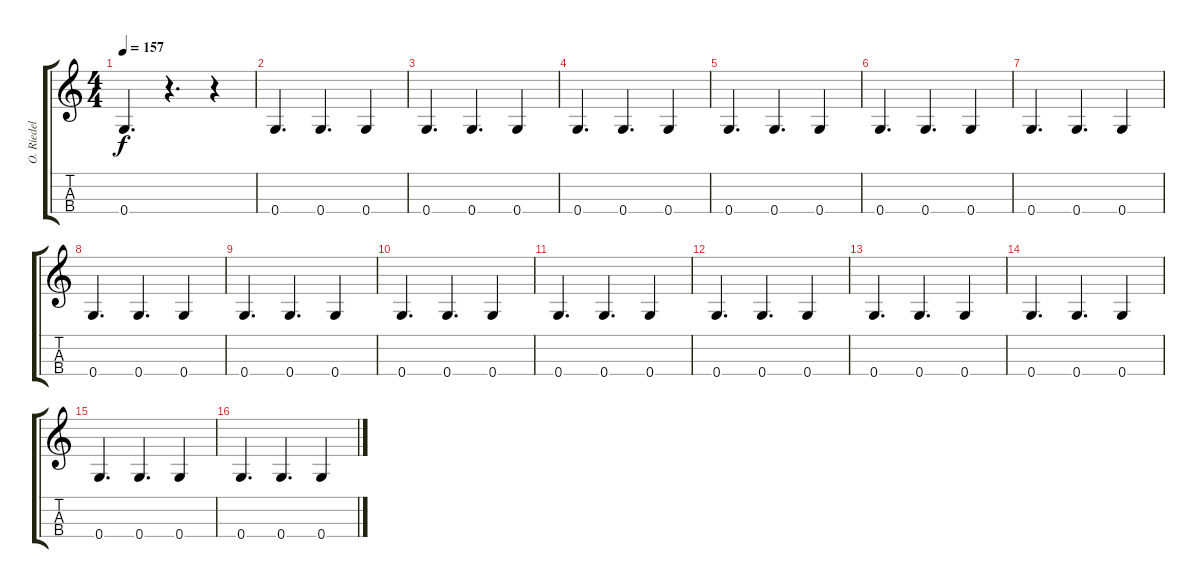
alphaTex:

\track ("O. Riedel" "O. Riedel") {instrument electricbassfinger}
\staff {score tabs}
\tuning (A2 E2 C2 G2) {hide}
\ts (4 4)
\tempo 157
\clef g2
\ks c
0.4.4{d dy f} r.4{d} r.4 |
0.4.4{d} 0.4.4{d} 0.4.4 |
0.4.4{d} 0.4.4{d} 0.4.4 |
0.4.4{d} 0.4.4{d} 0.4.4 |
0.4.4{d} 0.4.4{d} 0.4.4 |
0.4.4{d} 0.4.4{d} 0.4.4 |
0.4.4{d} 0.4.4{d} 0.4.4 |
0.4.4{d} 0.4.4{d} 0.4.4 |
0.4.4{d} 0.4.4{d} 0.4.4 |
0.4.4{d} 0.4.4{d} 0.4.4 |
0.4.4{d} 0.4.4{d} 0.4.4 |
0.4.4{d} 0.4.4{d} 0.4.4 |
0.4.4{d} 0.4.4{d} 0.4.4 |
0.4.4{d} 0.4.4{d} 0.4.4 |
0.4.4{d} 0.4.4{d} 0.4.4 |
0.4.4{d} 0.4.4{d} 0.4.4
